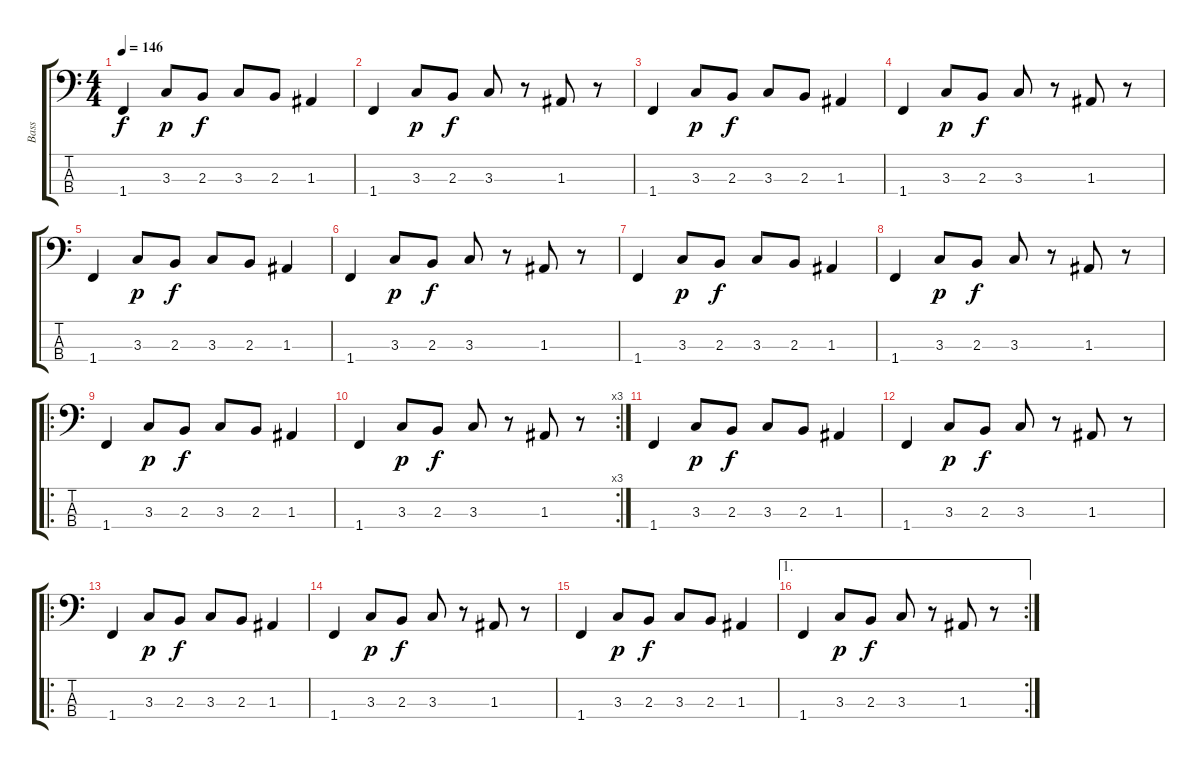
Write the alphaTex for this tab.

\track ("Bass" "Bass") {instrument electricbassfinger}
\staff {score tabs}
\tuning (G2 D2 A1 E1) {hide}
\ts (4 4)
\tempo 146
\clef f4
\ks c
1.4.4{dy f} 3.3.8{dy p} 2.3.8{dy f} 3.3.8 2.3.8 1.3.4 |
1.4.4 3.3.8{dy p} 2.3.8{dy f} 3.3.8 r.8 1.3.8 r.8 |
1.4.4 3.3.8{dy p} 2.3.8{dy f} 3.3.8 2.3.8 1.3.4 |
1.4.4 3.3.8{dy p} 2.3.8{dy f} 3.3.8 r.8 1.3.8 r.8 |
1.4.4 3.3.8{dy p} 2.3.8{dy f} 3.3.8 2.3.8 1.3.4 |
1.4.4 3.3.8{dy p} 2.3.8{dy f} 3.3.8 r.8 1.3.8 r.8 |
1.4.4 3.3.8{dy p} 2.3.8{dy f} 3.3.8 2.3.8 1.3.4 |
1.4.4 3.3.8{dy p} 2.3.8{dy f} 3.3.8 r.8 1.3.8 r.8 |
\ro
1.4.4 3.3.8{dy p} 2.3.8{dy f} 3.3.8 2.3.8 1.3.4 |
\rc 3
1.4.4 3.3.8{dy p} 2.3.8{dy f} 3.3.8 r.8 1.3.8 r.8 |
1.4.4 3.3.8{dy p} 2.3.8{dy f} 3.3.8 2.3.8 1.3.4 |
1.4.4 3.3.8{dy p} 2.3.8{dy f} 3.3.8 r.8 1.3.8 r.8 |
\ro
1.4.4 3.3.8{dy p} 2.3.8{dy f} 3.3.8 2.3.8 1.3.4 |
1.4.4 3.3.8{dy p} 2.3.8{dy f} 3.3.8 r.8 1.3.8 r.8 |
1.4.4 3.3.8{dy p} 2.3.8{dy f} 3.3.8 2.3.8 1.3.4 |
\ae 1
\rc 2
1.4.4 3.3.8{dy p} 2.3.8{dy f} 3.3.8 r.8 1.3.8 r.8
